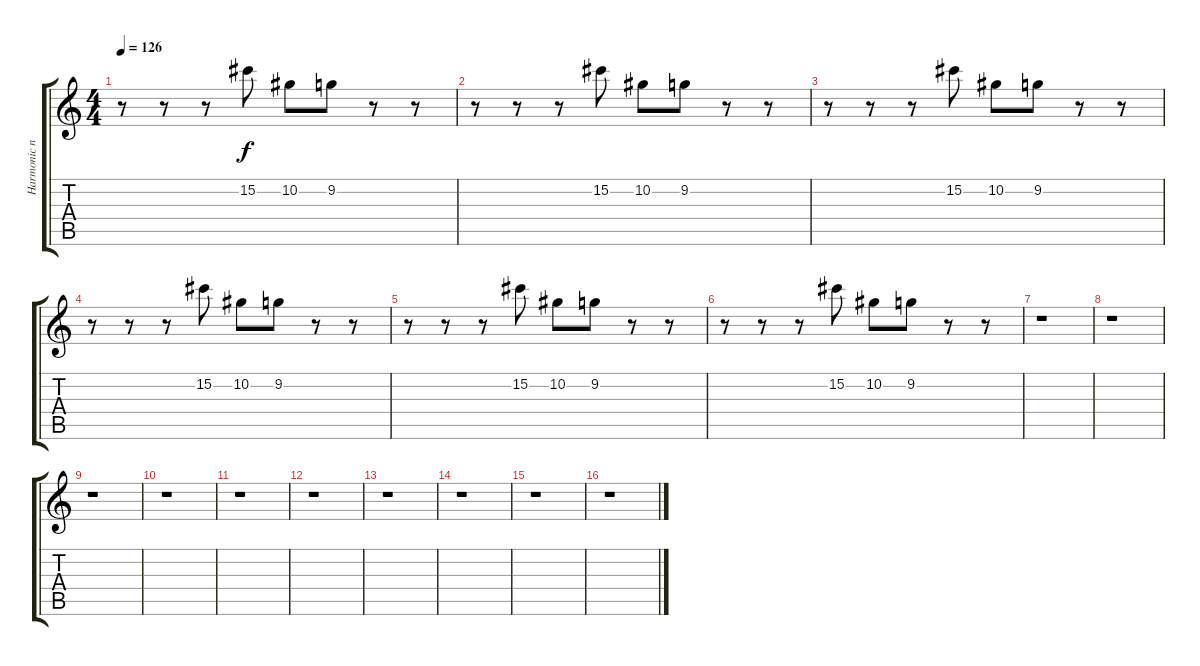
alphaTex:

\track ("Harmonic noises" "Harmonic n") {instrument guitarharmonics}
\staff {score tabs}
\tuning (Eb4 Bb3 Gb3 Db3 Ab2 Eb2) {hide}
\ts (4 4)
\tempo 126
\clef g2
\ks c
r.8{dy f instrument guitarharmonics} r.8 r.8 15.2.8 10.2.8 9.2.8 r.8 r.8 |
r.8 r.8 r.8 15.2.8 10.2.8 9.2.8 r.8 r.8 |
r.8 r.8 r.8 15.2.8 10.2.8 9.2.8 r.8 r.8 |
r.8 r.8 r.8 15.2.8 10.2.8 9.2.8 r.8 r.8 |
r.8 r.8 r.8 15.2.8 10.2.8 9.2.8 r.8 r.8 |
r.8 r.8 r.8 15.2.8 10.2.8 9.2.8 r.8 r.8 |
r.1 |
r.1 |
r.1 |
r.1 |
r.1 |
r.1 |
r.1 |
r.1 |
r.1 |
r.1
